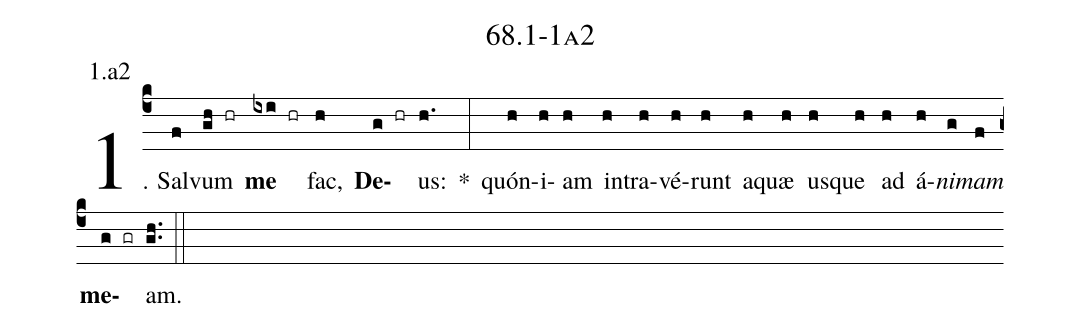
name: 68.1-1a2;
annotation: 1.a2;
%%
(c4)1. Sal(f)vum(gh hr) <b>me</b>(ixi hr) fac,(h) <b>De</b>(g hr)us:(h.) *(:) quón(h)i(h)am(h) in(h)tra(h)vé(h)runt(h) a(h)quæ(h) us(h)que(h) ad(h) á(h)<i>ni</i>(g)<i>mam</i>(f) <b>me</b>(g gr)am.(gh..) (::)


%E(h) u(h) o(g) u(f) a(g) e.(gh..) (::)
